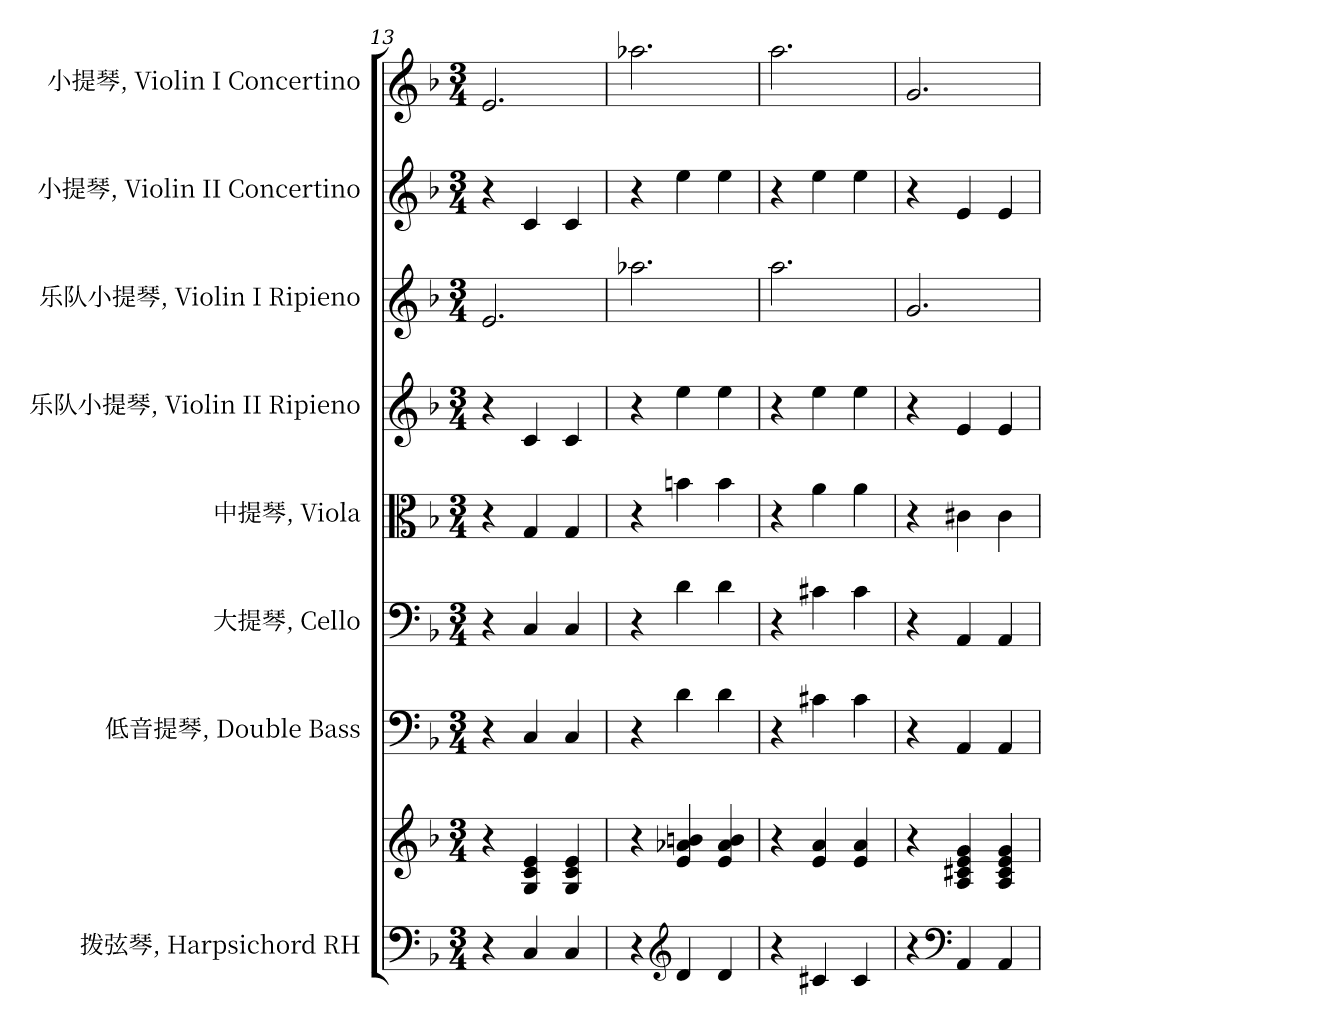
**kern	**kern	**kern	**kern	**kern	**kern	**kern	**kern	**kern
*part8	*part8	*part7	*part6	*part5	*part4	*part3	*part2	*part1
*staff9	*staff8	*staff7	*staff6	*staff5	*staff4	*staff3	*staff2	*staff1
*I"拨弦琴, Harpsichord RH	*	*I"低音提琴, Double Bass	*I"大提琴, Cello	*I"中提琴, Viola	*I"乐队小提琴, Violin II Ripieno	*I"乐队小提琴, Violin I Ripieno	*I"小提琴, Violin II Concertino	*I"小提琴, Violin I Concertino
*I'Hch.	*	*	*	*I'Vla.	*	*	*I'Vln.	*I'Vln.
*clefF4	*clefG2	*clefF4	*clefF4	*clefC3	*clefG2	*clefG2	*clefG2	*clefG2
*	*	*ITrd7c12	*	*	*	*	*	*
*k[b-]	*k[b-]	*k[b-]	*k[b-]	*k[b-]	*k[b-]	*k[b-]	*k[b-]	*k[b-]
*M3/4	*M3/4	*M3/4	*M3/4	*M3/4	*M3/4	*M3/4	*M3/4	*M3/4
=13	=13	=13	=13	=13	=13	=13	=13	=13
4r	4r	4r	4r	4r	4r	2.e/	4r	2.e/
4C/	4G/ 4c/ 4e/	4CC/	4C/	4G/	4c/	.	4c/	.
4C/	4G/ 4c/ 4e/	4CC/	4C/	4G/	4c/	.	4c/	.
=14	=14	=14	=14	=14	=14	=14	=14	=14
4r	4r	4r	4r	4r	4r	2.aa-X\	4r	2.aa-X\
*clefG2	*	*	*	*	*	*	*	*
4d/	4e/ 4a-X/ 4bn/	4D\	4d\	4bn\	4ee\	.	4ee\	.
4d/	4e/ 4a-/ 4b/	4D\	4d\	4b\	4ee\	.	4ee\	.
=15	=15	=15	=15	=15	=15	=15	=15	=15
4r	4r	4r	4r	4r	4r	2.aa\	4r	2.aa\
4c#X/	4e/ 4a/	4C#X\	4c#X\	4a\	4ee\	.	4ee\	.
4c#/	4e/ 4a/	4C#\	4c#\	4a\	4ee\	.	4ee\	.
=16	=16	=16	=16	=16	=16	=16	=16	=16
4r	4r	4r	4r	4r	4r	2.g/	4r	2.g/
*clefF4	*	*	*	*	*	*	*	*
4AA/	4A/ 4c#X/ 4e/ 4g/	4AAA/	4AA/	4c#X\	4e/	.	4e/	.
4AA/	4A/ 4c#/ 4e/ 4g/	4AAA/	4AA/	4c#\	4e/	.	4e/	.
=	=	=	=	=	=	=	=	=
*-	*-	*-	*-	*-	*-	*-	*-	*-
